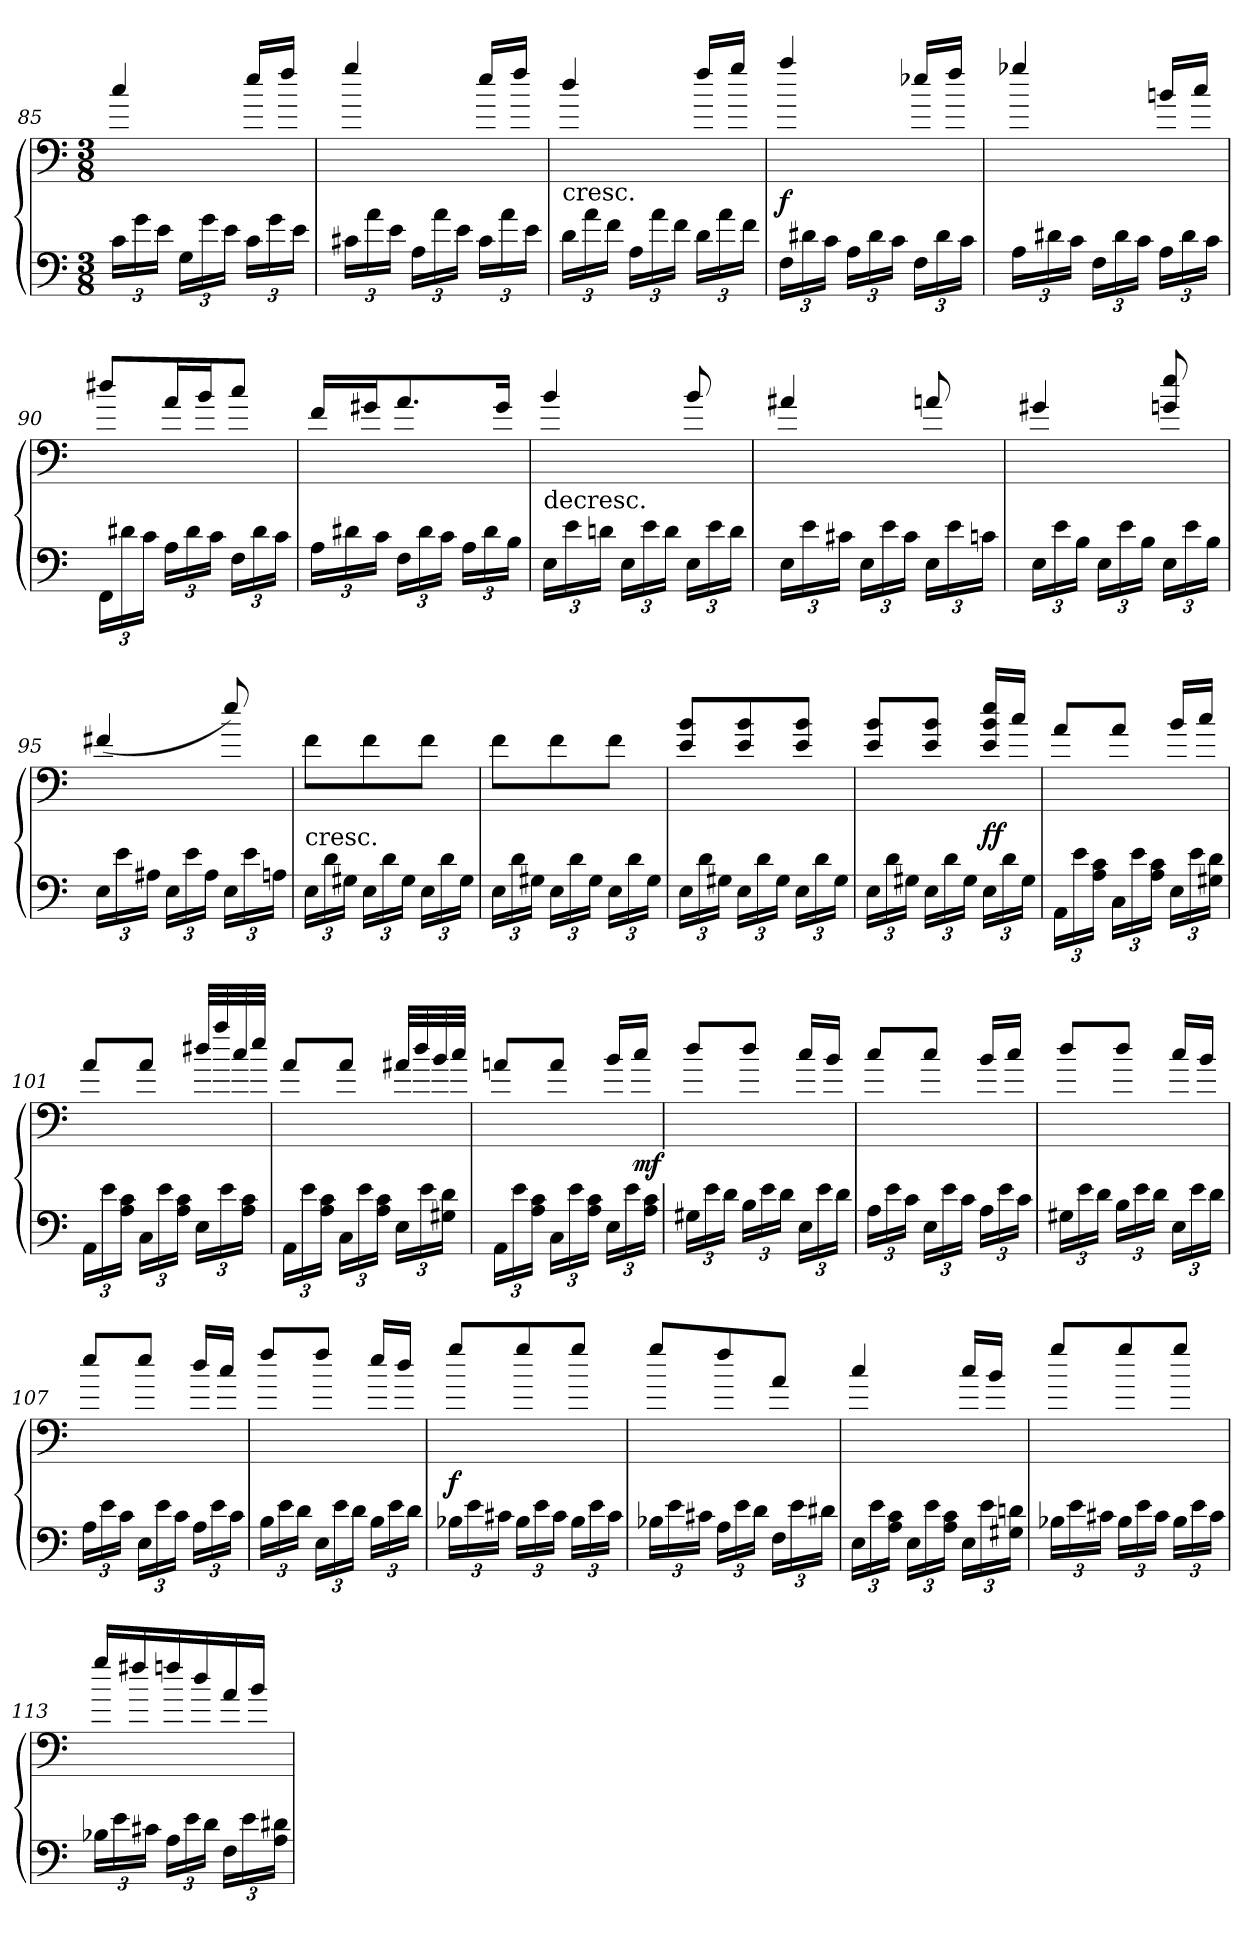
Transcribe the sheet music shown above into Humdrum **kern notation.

**kern	**kern	**dynam
*part1	*part1	*part1
*staff2	*staff1	*staff1/2
*clefF4	*clefF4	*
*k[]	*k[]	*
*M3/8	*M3/8	*
=85	=85	=85
24c\LL	4cc/	.
24g\	.	.
24e\JJ	.	.
24G\LL	.	.
24g\	.	.
24e\JJ	.	.
24c\LL	16ee/LL	.
24g\	.	.
.	16ff/JJ	.
24e\JJ	.	.
=86	=86	=86
24c#X\LL	4gg/	.
24a\	.	.
24e\JJ	.	.
24A\LL	.	.
24a\	.	.
24e\JJ	.	.
24c#\LL	16ee/LL	.
24a\	.	.
.	16ff/JJ	.
24e\JJ	.	.
=87	=87	=87
!	!LO:TX:c:t=cresc.	!
24d\LL	4dd/	.
24a\	.	.
24f\JJ	.	.
24A\LL	.	.
24a\	.	.
24f\JJ	.	.
24d\LL	16ff/LL	.
24a\	.	.
.	16gg/JJ	.
24f\JJ	.	.
=88	=88	=88
24F\LL	4aa/	f
24d#X\	.	.
24c\JJ	.	.
24A\LL	.	.
24d#\	.	.
24c\JJ	.	.
24F\LL	16ee-X/LL	.
24d#\	.	.
.	16ff/JJ	.
24c\JJ	.	.
=89	=89	=89
24A\LL	4gg-X/	.
24d#X\	.	.
24c\JJ	.	.
24F\LL	.	.
24d#\	.	.
24c\JJ	.	.
24A\LL	16bn/LL	.
24d#\	.	.
.	16cc/JJ	.
24c\JJ	.	.
=90	=90	=90
24FF\LL	8dd#X/L	.
24d#X\	.	.
24c\JJ	.	.
24A\LL	16a/L	.
24d#\	.	.
.	16b/J	.
24c\JJ	.	.
24F\LL	8cc/J	.
24d#\	.	.
24c\JJ	.	.
=91	=91	=91
24A\LL	16f/LL	.
24d#X\	.	.
.	16g#X/J	.
24c\JJ	.	.
24F\LL	8.a/	.
24d#\	.	.
24c\JJ	.	.
24A\LL	.	.
24d#\	.	.
.	16g#/Jk	.
24B\JJ	.	.
=92	=92	=92
!	!LO:TX:c:t=decresc.	!
24E\LL	4b/	.
24e\	.	.
24dn\JJ	.	.
24E\LL	.	.
24e\	.	.
24d\JJ	.	.
24E\LL	8b/	.
24e\	.	.
24d\JJ	.	.
=93	=93	=93
24E\LL	4a#X/	.
24e\	.	.
24c#X\JJ	.	.
24E\LL	.	.
24e\	.	.
24c#\JJ	.	.
24E\LL	8an/	.
24e\	.	.
24cn\JJ	.	.
=94	=94	=94
24E\LL	4g#X/	.
24e\	.	.
24B\JJ	.	.
24E\LL	.	.
24e\	.	.
24B\JJ	.	.
24E\LL	8gn/ 8ee/	.
24e\	.	.
24B\JJ	.	.
=95	=95	=95
24E\LL	(4f#X/	.
24e\	.	.
24A#X\JJ	.	.
24E\LL	.	.
24e\	.	.
24A#\JJ	.	.
24E\LL	8ee/)	.
24e\	.	.
24An\JJ	.	.
=96	=96	=96
!	!LO:TX:c:t=cresc.	!
24E\LL	8f\L	.
24d\	.	.
24G#X\JJ	.	.
24E\LL	8f\	.
24d\	.	.
24G#\JJ	.	.
24E\LL	8f\J	.
24d\	.	.
24G#\JJ	.	.
=97	=97	=97
24E\LL	8f\L	.
24d\	.	.
24G#X\JJ	.	.
24E\LL	8f\	.
24d\	.	.
24G#\JJ	.	.
24E\LL	8f\J	.
24d\	.	.
24G#\JJ	.	.
=98	=98	=98
24E\LL	8e/ 8b/L	.
24d\	.	.
24G#X\JJ	.	.
24E\LL	8e/ 8b/	.
24d\	.	.
24G#\JJ	.	.
24E\LL	8e/ 8b/J	.
24d\	.	.
24G#\JJ	.	.
=99	=99	=99
24E\LL	8e/ 8b/L	.
24d\	.	.
24G#X\JJ	.	.
24E\LL	8e/ 8b/J	.
24d\	.	.
24G#\JJ	.	.
24E\LL	16e/ 16b/ 16ee/LL	ff
24d\	.	.
.	16cc/JJ	.
24G#\JJ	.	.
=100	=100	=100
24AA\LL	8a/L	.
24e\	.	.
24A\ 24c\JJ	.	.
24C\LL	8a/J	.
24e\	.	.
24A\ 24c\JJ	.	.
24E\LL	16b/LL	.
24e\	.	.
.	16cc/JJ	.
24G#X\ 24d\JJ	.	.
=101	=101	=101
24AA\LL	8a/L	.
24e\	.	.
24A\ 24c\JJ	.	.
24C\LL	8a/J	.
24e\	.	.
24A\ 24c\JJ	.	.
24E\LL	32dd#X/LLL	.
.	32aa/	.
24e\	.	.
.	32cc/	.
24A\ 24c\JJ	.	.
.	32ee/JJJ	.
=102	=102	=102
24AA\LL	8a/L	.
24e\	.	.
24A\ 24c\JJ	.	.
24C\LL	8a/J	.
24e\	.	.
24A\ 24c\JJ	.	.
24E\LL	32a#X/LLL	.
.	32dd/	.
24e\	.	.
.	32b/	.
24G#X\ 24d\JJ	.	.
.	32cc/JJJ	.
=103	=103	=103
24AA\LL	8an/L	.
24e\	.	.
24A\ 24c\JJ	.	.
24C\LL	8a/J	.
24e\	.	.
24A\ 24c\JJ	.	.
24E\LL	16b/LL	.
24e\	.	.
.	16cc/JJ	mf
24A\ 24c\JJ	.	.
=104	=104	=104
24G#X\LL	8dd/L	.
24e\	.	.
24d\JJ	.	.
24B\LL	8dd/J	.
24e\	.	.
24d\JJ	.	.
24E\LL	16cc/LL	.
24e\	.	.
.	16b/JJ	.
24d\JJ	.	.
=105	=105	=105
24A\LL	8cc/L	.
24e\	.	.
24c\JJ	.	.
24E\LL	8cc/J	.
24e\	.	.
24c\JJ	.	.
24A\LL	16b/LL	.
24e\	.	.
.	16cc/JJ	.
24c\JJ	.	.
=106	=106	=106
24G#X\LL	8dd/L	.
24e\	.	.
24d\JJ	.	.
24B\LL	8dd/J	.
24e\	.	.
24d\JJ	.	.
24E\LL	16cc/LL	.
24e\	.	.
.	16b/JJ	.
24d\JJ	.	.
=107	=107	=107
24A\LL	8ee/L	.
24e\	.	.
24c\JJ	.	.
24E\LL	8ee/J	.
24e\	.	.
24c\JJ	.	.
24A\LL	16dd/LL	.
24e\	.	.
.	16cc/JJ	.
24c\JJ	.	.
=108	=108	=108
24B\LL	8ff/L	.
24e\	.	.
24d\JJ	.	.
24E\LL	8ff/J	.
24e\	.	.
24d\JJ	.	.
24B\LL	16ee/LL	.
24e\	.	.
.	16dd/JJ	.
24d\JJ	.	.
=109	=109	=109
24B-X\LL	8gg/L	f
24e\	.	.
24c#X\JJ	.	.
24B-\LL	8gg/	.
24e\	.	.
24c#\JJ	.	.
24B-\LL	8gg/J	.
24e\	.	.
24c#\JJ	.	.
=110	=110	=110
24B-X\LL	8gg/L	.
24e\	.	.
24c#X\JJ	.	.
24A\LL	8ff/	.
24e\	.	.
24d\JJ	.	.
24F\LL	8a/J	.
24e\	.	.
24d#X\JJ	.	.
=111	=111	=111
24E\LL	4cc/	.
24e\	.	.
24A\ 24c\JJ	.	.
24E\LL	.	.
24e\	.	.
24A\ 24c\JJ	.	.
24E\LL	16cc/LL	.
24e\	.	.
.	16b/JJ	.
24G#X\ 24dn\JJ	.	.
=112	=112	=112
24B-X\LL	8gg/L	.
24e\	.	.
24c#X\JJ	.	.
24B-\LL	8gg/	.
24e\	.	.
24c#\JJ	.	.
24B-\LL	8gg/J	.
24e\	.	.
24c#\JJ	.	.
=113	=113	=113
24B-X\LL	16gg/LL	.
24e\	.	.
.	16ff#X/	.
24c#X\JJ	.	.
24A\LL	16ffn/	.
24e\	.	.
.	16dd/	.
24d\JJ	.	.
24F\LL	16a/	.
24e\	.	.
.	16b/JJ	.
24A\ 24d#X\JJ	.	.
=	=	=
*-	*-	*-
